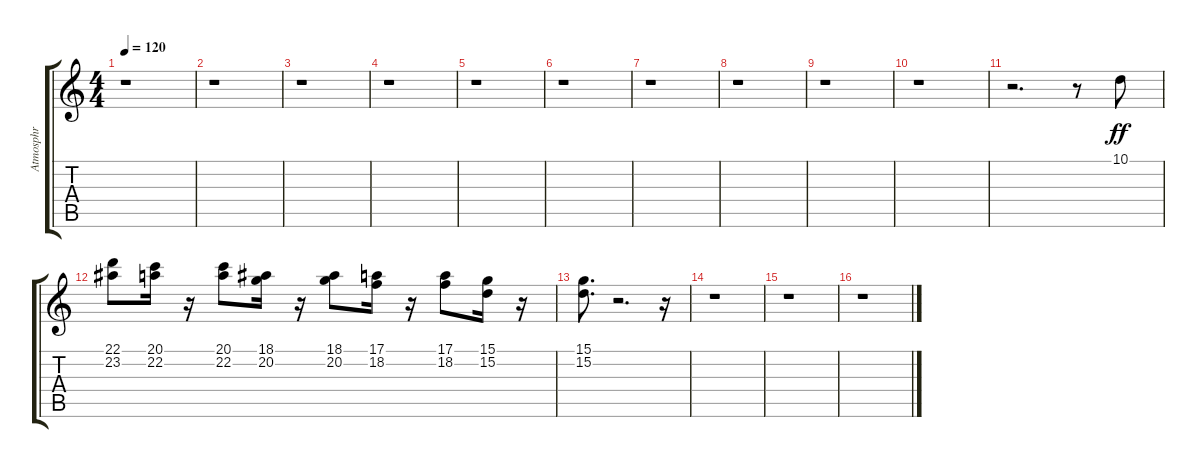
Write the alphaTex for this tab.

\track ("Atmosphr" "Atmosphr") {instrument fx4atmosphere}
\staff {score tabs}
\tuning (E4 B3 G3 D3 A2 E2) {hide}
\ts (4 4)
\tempo 120
\clef g2
\ks c
r.1{dy ff} |
r.1 |
r.1 |
r.1 |
r.1 |
r.1 |
r.1 |
r.1 |
r.1 |
r.1 |
r.2{d} r.8 10.1.8 |
(22.1 23.2).8 (20.1 22.2).16 r.16 (20.1 22.2).8 (18.1 20.2).16 r.16 (18.1 20.2).8 (17.1 18.2).16 r.16 (17.1 18.2).8 (15.1 15.2).16 r.16 |
(15.1 15.2).8{d} r.2{d} r.16 |
r.1 |
r.1 |
r.1
